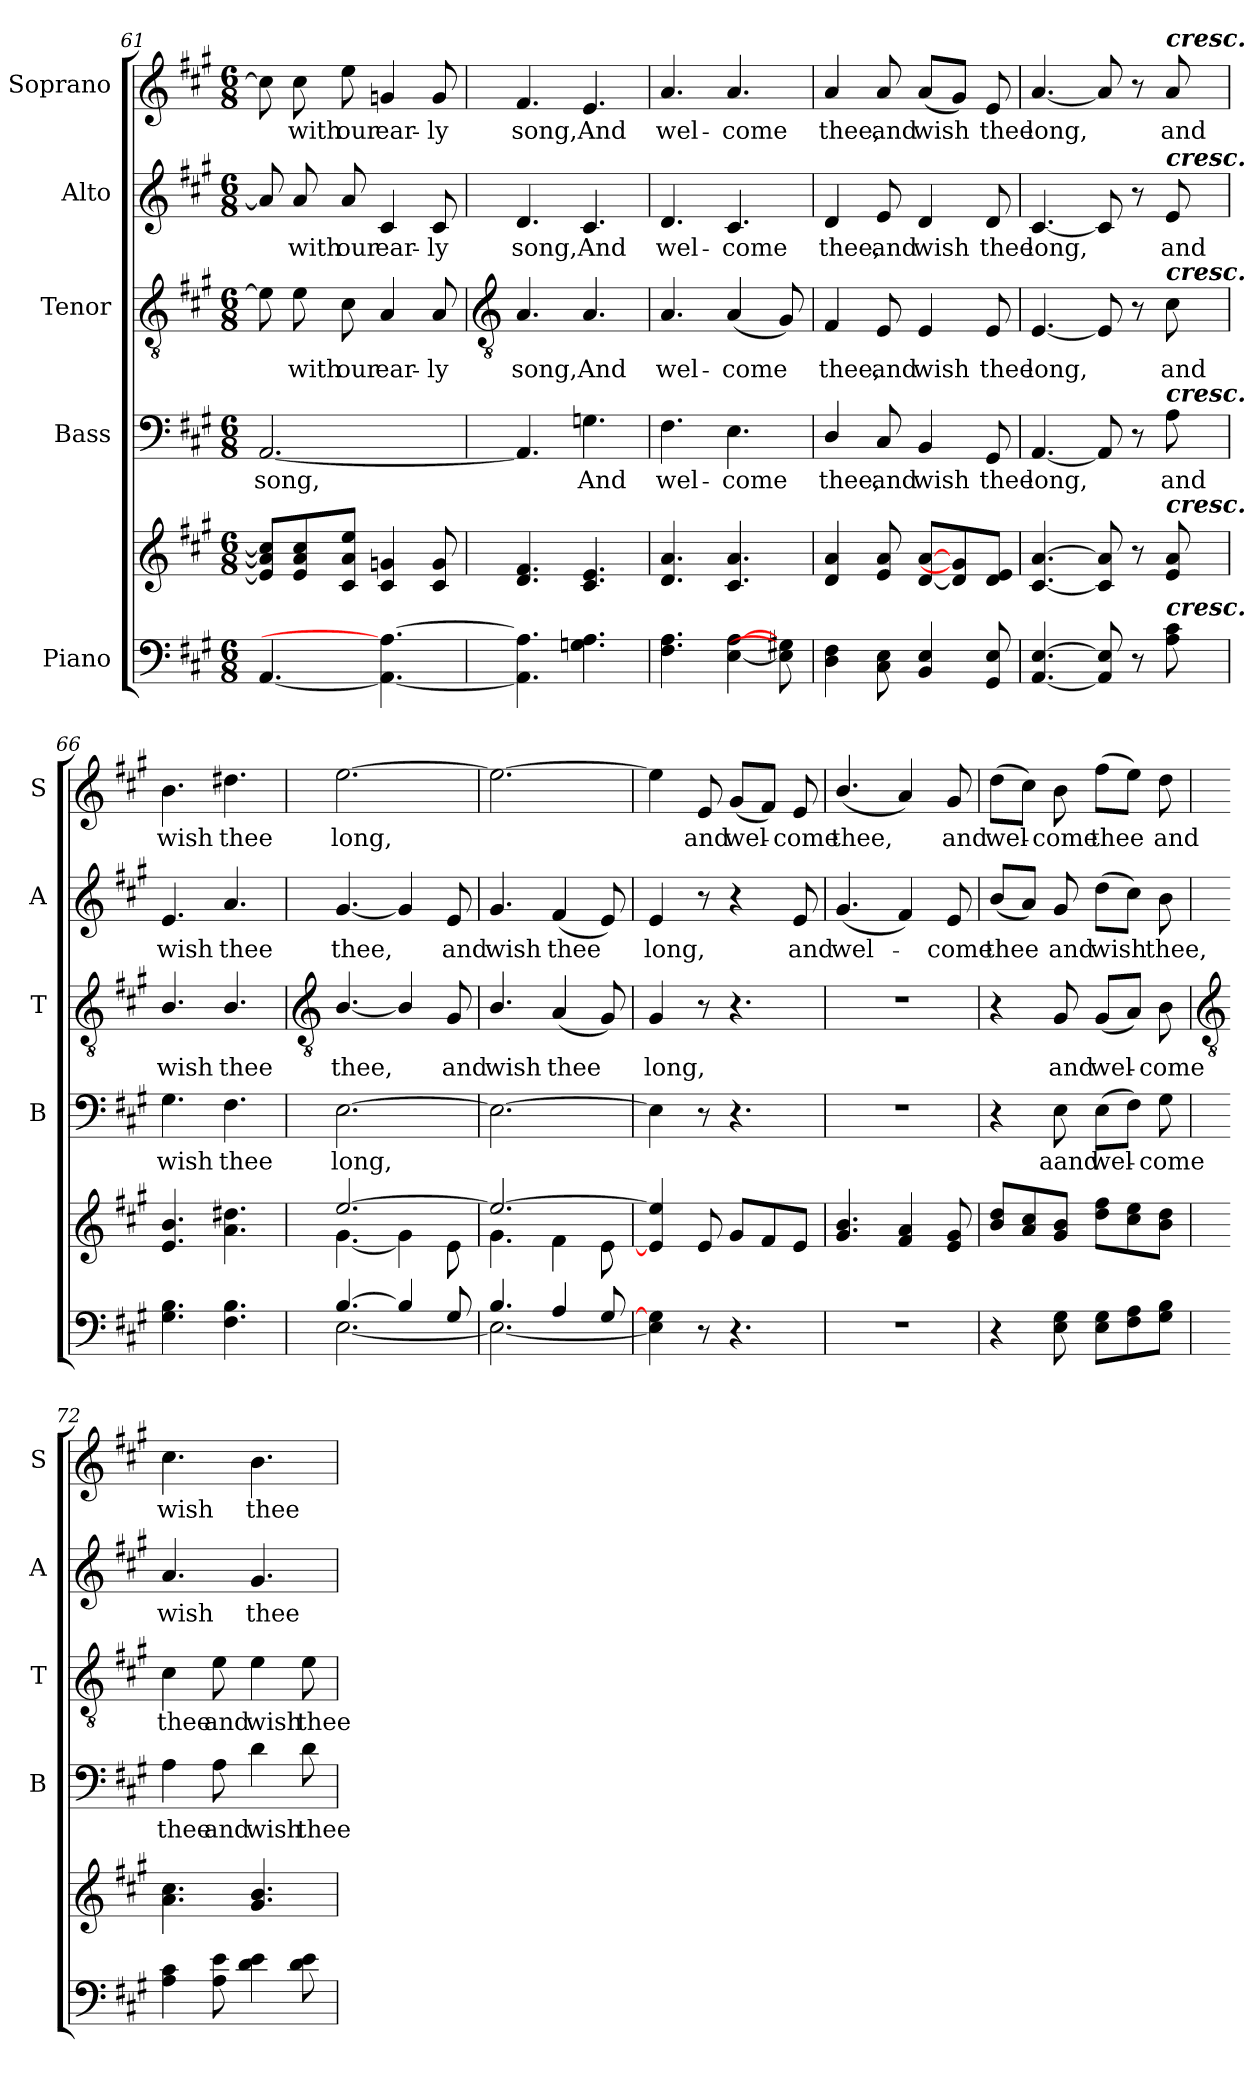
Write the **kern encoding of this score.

**kern	**kern	**kern	**text	**kern	**text	**kern	**text	**kern	**text
*part5	*part5	*part4	*part4	*part3	*part3	*part2	*part2	*part1	*part1
*staff6	*staff5	*staff4	*staff4	*staff3	*staff3	*staff2	*staff2	*staff1	*staff1
*I"Piano	*	*I"Bass	*	*I"Tenor	*	*I"Alto	*	*I"Soprano	*
*	*	*I'B	*	*I'T	*	*I'A	*	*I'S	*
*clefF4	*clefG2	*clefF4	*	*clefGv2	*	*clefG2	*	*clefG2	*
*k[f#c#g#]	*k[f#c#g#]	*k[f#c#g#]	*	*k[f#c#g#]	*	*k[f#c#g#]	*	*k[f#c#g#]	*
*A:	*A:	*A:	*	*A:	*	*A:	*	*A:	*
*M6/8	*M6/8	*M6/8	*	*M6/8	*	*M6/8	*	*M6/8	*
=61	=61	=61	=61	=61	=61	=61	=61	=61	=61
!	!	!	!LO:LY:b	!	!	!	!	!	!
[4.AA	8e] 8a] 8cc#]L	[2.AA	song,	8e]	.	8a]	.	8cc#]	.
!	!	!	!	!	!LO:LY:b	!	!LO:LY:b	!	!LO:LY:b
.	8e 8a 8cc#	.	.	8e	with	8a	with	8cc#	with
!	!	!	!	!	!LO:LY:b	!	!LO:LY:b	!	!LO:LY:b
.	8c# 8a 8eeJ	.	.	8c#	our	8a	our	8ee	our
!	!	!	!	!	!LO:LY:b	!	!LO:LY:b	!	!LO:LY:b
4.AA_ 4.A_	4c# 4gn	.	.	4A	ear-	4c#	ear-	4gn	ear-
!	!	!	!	!	!LO:LY:b	!	!LO:LY:b	!	!LO:LY:b
.	8c# 8g	.	.	8A	-ly	8c#	-ly	8g	-ly
!!LO:LB:g=z
=62	=62	=62	=62	=62	=62	=62	=62	=62	=62
*	*	*	*	*clefGv2	*	*	*	*	*
!	!	!	!	!	!LO:LY:b	!	!LO:LY:b	!	!LO:LY:b
4.AA] 4.A]	4.d 4.f#	4.AA]	.	4.A	song,	4.d	song,	4.f#	song,
!	!	!	!LO:LY:b	!	!LO:LY:b	!	!LO:LY:b	!	!LO:LY:b
4.Gn 4.A	4.c# 4.e	4.Gn	And	4.A	And	4.c#	And	4.e	And
=63	=63	=63	=63	=63	=63	=63	=63	=63	=63
!	!	!	!LO:LY:b	!	!LO:LY:b	!	!LO:LY:b	!	!LO:LY:b
4.F# 4.A	4.d 4.a	4.F#	wel-	4.A	wel-	4.d	wel-	4.a	wel-
!	!	!	!LO:LY:b	!	!LO:LY:b	!	!LO:LY:b	!	!LO:LY:b
[4E [4A	4.c# 4.a	4.E	-come	(<4A	-come	4.c#	-come	4.a	-come
8E] 8G#X]	.	.	.	8G#)	.	.	.	.	.
=64	=64	=64	=64	=64	=64	=64	=64	=64	=64
!	!	!	!LO:LY:b	!	!LO:LY:b	!	!LO:LY:b	!	!LO:LY:b
4D\ 4F#\	4d 4a	4D/	thee,	4F#	thee,	4d	thee,	4a	thee,
!	!	!	!LO:LY:b	!	!LO:LY:b	!	!LO:LY:b	!	!LO:LY:b
8C# 8E	8e 8a	8C#	and	8E	and	8e	and	8a	and
!	!	!	!LO:LY:b	!	!LO:LY:b	!	!LO:LY:b	!	!LO:LY:b
4BB 4E	[8d [8aL	4BB	wish	4E	wish	4d	wish	(<8aL	wish
.	8d] 8g#]	.	.	.	.	.	.	8g#J)	.
!	!	!	!LO:LY:b	!	!LO:LY:b	!	!LO:LY:b	!	!LO:LY:b
8GG# 8E	8d 8eJ	8GG#	thee	8E	thee	8d	thee	8e	thee
=65	=65	=65	=65	=65	=65	=65	=65	=65	=65
!	!	!	!LO:LY:b	!	!LO:LY:b	!	!LO:LY:b	!	!LO:LY:b
[4.AA [4.E	[4.c# [4.a	[4.AA	long,	[4.E	long,	[4.c#	long,	[4.a	long,
8AA] 8E]	8c#] 8a]	8AA]	.	8E]	.	8c#]	.	8a]	.
8r	8r	8r	.	8r	.	8r	.	8r	.
!	!	!	!	!	!	!	!	!LO:TX:a:Bi:t=cresc.	!
!	!	!	!	!	!	!LO:TX:a:Bi:t=cresc.	!	!	!
!	!	!	!	!LO:TX:a:Bi:t=cresc.	!	!	!	!	!
!	!	!LO:TX:a:Bi:t=cresc.	!	!	!	!	!	!	!
!	!LO:TX:a:Bi:t=cresc.	!	!	!	!	!	!	!	!
!LO:TX:a:Bi:t=cresc.	!	!	!	!	!	!	!	!	!
!	!	!	!LO:LY:b	!	!LO:LY:b	!	!LO:LY:b	!	!LO:LY:b
8A 8c#	8e 8a	8A	and	8c#	and	8e	and	8a	and
=66	=66	=66	=66	=66	=66	=66	=66	=66	=66
!	!	!	!LO:LY:b	!	!LO:LY:b	!	!LO:LY:b	!	!LO:LY:b
4.G# 4.B	4.e 4.b	4.G#	wish	4.B/	wish	4.e	wish	4.b	wish
!	!	!	!LO:LY:b	!	!LO:LY:b	!	!LO:LY:b	!	!LO:LY:b
4.F# 4.B	4.a 4.dd#X	4.F#	thee	4.B/	thee	4.a	thee	4.dd#X	thee
!!LO:LB:g=z
=67	=67	=67	=67	=67	=67	=67	=67	=67	=67
*	*	*	*	*clefGv2	*	*	*	*	*
*^	*^	*	*	*	*	*	*	*	*
!	!	!	!	!	!LO:LY:b	!	!LO:LY:b	!	!LO:LY:b	!	!LO:LY:b
[4.B/	[2.E\	[2.ee/	[4.g#\	[2.E	long,	[4.B/	thee,	[4.g#	thee,	[2.ee	long,
4B/]	.	.	4g#\]	.	.	4B/]	.	4g#]	.	.	.
!	!	!	!	!	!	!	!LO:LY:b	!	!LO:LY:b	!	!
8G#/	.	.	8e\	.	.	8G#	and	8e	and	.	.
=68	=68	=68	=68	=68	=68	=68	=68	=68	=68	=68	=68
!	!	!	!	!	!	!	!LO:LY:b	!	!LO:LY:b	!	!
4.B/	2.E\_	2.ee/_	4.g#\	2.E_	.	4.B/	wish	4.g#	wish	2.ee_	.
!	!	!	!	!	!	!	!LO:LY:b	!	!LO:LY:b	!	!
4A/	.	.	4f#\	.	.	(<4A	thee	(<4f#	thee	.	.
8G#/	.	.	8e\	.	.	8G#)	.	8e)	.	.	.
*v	*v	*	*	*	*	*	*	*	*	*	*
=69	=69	=69	=69	=69	=69	=69	=69	=69	=69	=69
!	!	!	!	!	!	!LO:LY:b	!	!LO:LY:b	!	!
*	*v	*v	*	*	*	*	*	*	*	*
4E\] 4G#\]	4e/] 4ee/]	4E]	.	4G#	long,	4e	long,	4ee]	.
!	!	!	!	!	!	!	!	!	!LO:LY:b
8r	8e/	8r	.	8r	.	8r	.	8e	and
!	!	!	!	!	!	!	!	!	!LO:LY:b
4.r	8g#/L	4.r	.	4.r	.	4r	.	(<8g#L	wel-
.	8f#/	.	.	.	.	.	.	8f#J)	.
!	!	!	!	!	!	!	!LO:LY:b	!	!LO:LY:b
.	8e/J	.	.	.	.	8e	and	8e	come
=70	=70	=70	=70	=70	=70	=70	=70	=70	=70
!LO:N:vis=1	!	!LO:N:vis=1	!	!LO:N:vis=1	!	!	!LO:LY:b	!	!LO:LY:b
2.r	4.g#/ 4.b/	2.r	.	2.r	.	(<4.g#	wel-	(<4.b/	thee,
.	4f#/ 4a/	.	.	.	.	4f#)	.	4a)	.
!	!	!	!	!	!	!	!LO:LY:b	!	!LO:LY:b
.	8e/ 8g#/	.	.	.	.	8e	come	8g#	and
=71	=71	=71	=71	=71	=71	=71	=71	=71	=71
!	!	!	!	!	!	!	!LO:LY:b	!	!LO:LY:b
4r	8b\ 8dd\L	4r	.	4r	.	(<8bL	thee	(>8ddL	wel-
.	8a/ 8cc#/	.	.	.	.	8aJ)	.	8cc#J)	.
!	!	!	!LO:LY:b	!	!LO:LY:b	!	!LO:LY:b	!	!LO:LY:b
8E\ 8G#\	8g#/ 8b/J	8E	aand	8G#	and	8g#	and	8b	come
!	!	!	!LO:LY:b	!	!LO:LY:b	!	!LO:LY:b	!	!LO:LY:b
8E\ 8G#\L	8dd\ 8ff#\L	(>8EL	wel-	(<8G#L	wel-	(>8ddL	wish	(>8ff#L	thee
8F#\ 8A\	8cc#\ 8ee\	8F#J)	.	8AJ)	.	8cc#J)	.	8eeJ)	.
!	!	!	!LO:LY:b	!	!LO:LY:b	!	!LO:LY:b	!	!LO:LY:b
8G#\ 8B\J	8b\ 8dd\J	8G#	come	8B	come	8b	thee,	8dd	and
!!LO:LB:g=z
=72	=72	=72	=72	=72	=72	=72	=72	=72	=72
*	*	*	*	*clefGv2	*	*	*	*	*
!	!	!	!LO:LY:b	!	!LO:LY:b	!	!LO:LY:b	!	!LO:LY:b
4A 4c#	4.a 4.cc#	4A	thee	4c#	thee	4.a	wish	4.cc#	wish
!	!	!	!LO:LY:b	!	!LO:LY:b	!	!	!	!
8A 8e	.	8A	and	8e	and	.	.	.	.
!	!	!	!LO:LY:b	!	!LO:LY:b	!	!LO:LY:b	!	!LO:LY:b
4d 4e	4.g# 4.b	4d	wish	4e	wish	4.g#	thee	4.b	thee
!	!	!	!LO:LY:b	!	!LO:LY:b	!	!	!	!
8d 8e	.	8d	thee	8e	thee	.	.	.	.
=	=	=	=	=	=	=	=	=	=
*-	*-	*-	*-	*-	*-	*-	*-	*-	*-
